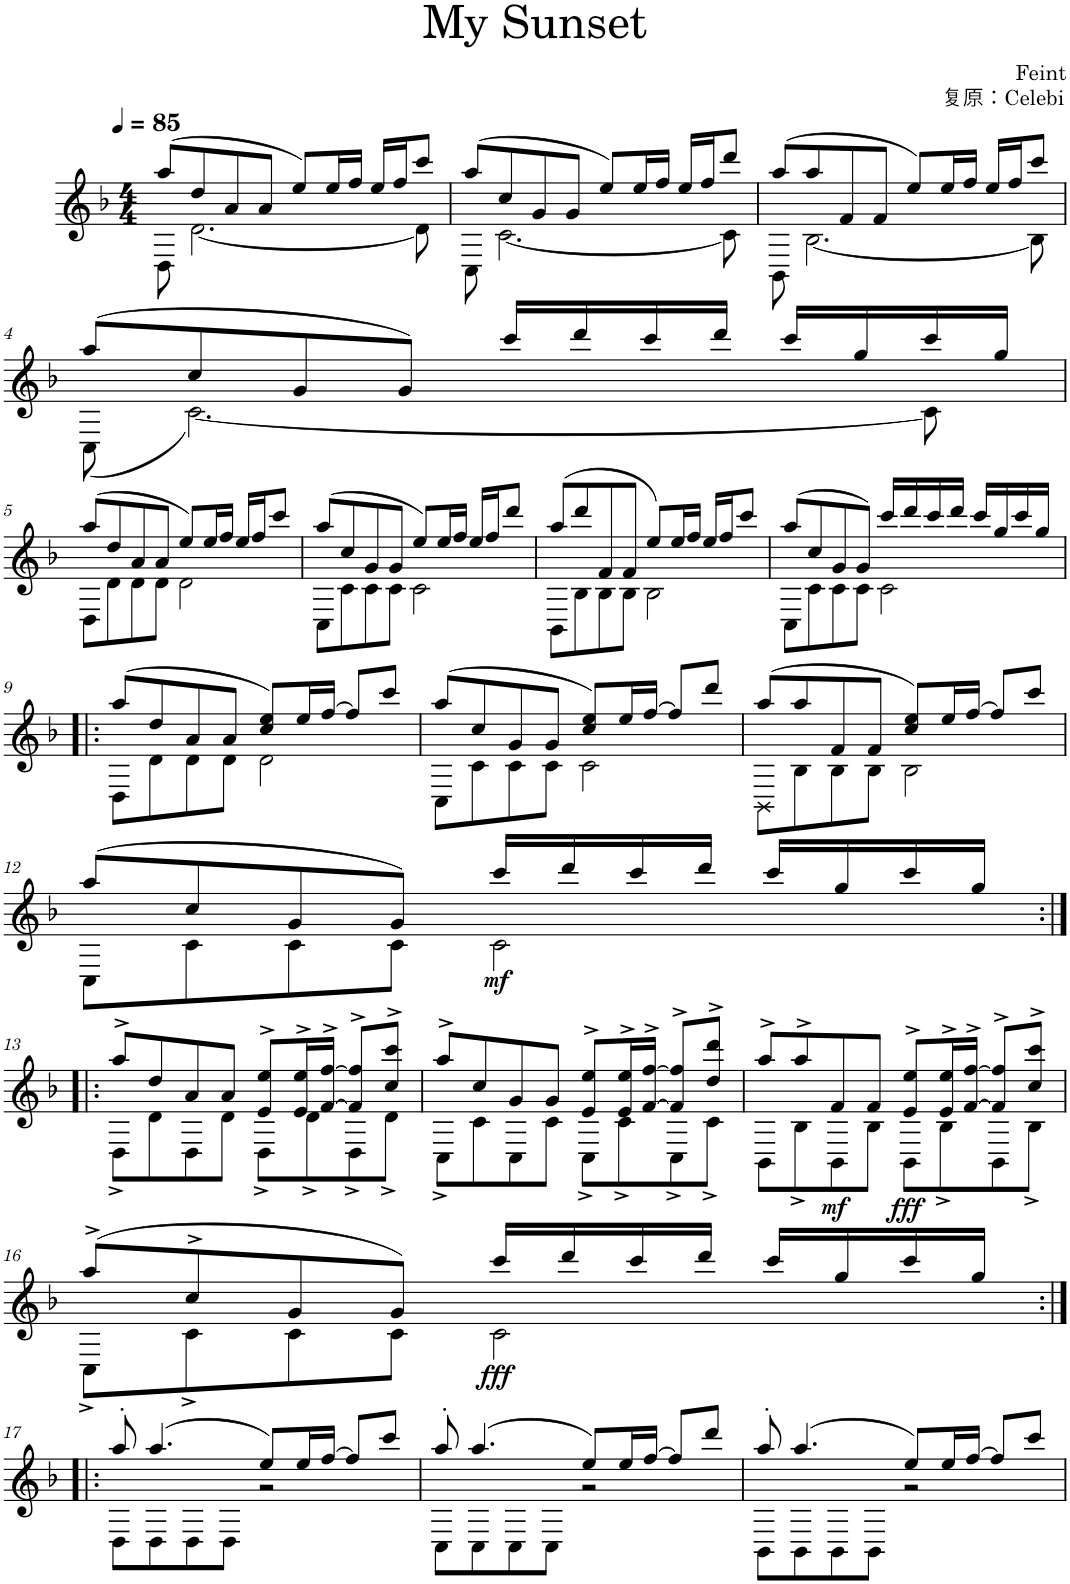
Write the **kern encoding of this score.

**kern	**dynam
*part1	*part1
*staff1	*staff1
*I"Piano	*
*I'Pno.	*
*clefG2	*
*k[b-]	*
*M4/4	*
*MM85	*
=1	=1
*^	*
(8aa/L	8D\	.
8dd/	[2.d\	.
8a/	.	.
8a/J	.	.
8ee/L)	.	.
16ee/L	.	.
16ff/JJ	.	.
16ee/LL	.	.
16ff/J	.	.
8ccc/J	8d\]	.
=2	=2	=2
(8aa/L	8C\	.
8cc/	[2.c\	.
8g/	.	.
8g/J	.	.
8ee/L)	.	.
16ee/L	.	.
16ff/JJ	.	.
16ee/LL	.	.
16ff/J	.	.
8ddd/J	8c\]	.
=3	=3	=3
(8aa/L	8BB-\	.
8aa/	[2.B-\	.
8f/	.	.
8f/J	.	.
8ee/L)	.	.
16ee/L	.	.
16ff/JJ	.	.
16ee/LL	.	.
16ff/J	.	.
8ccc/J	8B-\]	.
!!LO:LB:g=z	!!
=4	=4	=4
(8aa/L	(8C\	.
8cc/	[2.c\)	.
8g/	.	.
8g/J)	.	.
16ccc/LL	.	.
16ddd/	.	.
16ccc/	.	.
16ddd/JJ	.	.
16ccc/LL	.	.
16gg/	.	.
16ccc/	8c\]	.
16gg/JJ	.	.
!!LO:LB:g=z	!!
=5	=5	=5
(8aa/L	8D\L	.
8dd/	8d\	.
8a/	8d\	.
8a/J	8d\J	.
8ee/L)	2d\	.
16ee/L	.	.
16ff/JJ	.	.
16ee/LL	.	.
16ff/J	.	.
8ccc/J	.	.
=6	=6	=6
(8aa/L	8C\L	.
8cc/	8c\	.
8g/	8c\	.
8g/J	8c\J	.
8ee/L)	2c\	.
16ee/L	.	.
16ff/JJ	.	.
16ee/LL	.	.
16ff/J	.	.
8ddd/J	.	.
=7	=7	=7
(8aa/L	8BB-\L	.
8ddd/	8B-\	.
8f/	8B-\	.
8f/J	8B-\J	.
8ee/L)	2B-\	.
16ee/L	.	.
16ff/JJ	.	.
16ee/LL	.	.
16ff/J	.	.
8ccc/J	.	.
=8	=8	=8
(8aa/L	8C\L	.
8cc/	8c\	.
8g/	8c\	.
8g/J)	8c\J	.
16ccc/LL	2c\	.
16ddd/	.	.
16ccc/	.	.
16ddd/JJ	.	.
16ccc/LL	.	.
16gg/	.	.
16ccc/	.	.
16gg/JJ	.	.
!!LO:LB:g=z	!!
=9!|:	=9!|:	=9!|:
(8aa/L	8D\L	.
8dd/	8d\	.
8a/	8d\	.
8a/J	8d\J	.
8cc/ 8ee/L)	2d\	.
16ee/L	.	.
[16ff/JJ	.	.
8ff/L]	.	.
8ccc/J	.	.
=10	=10	=10
(8aa/L	8C\L	.
8cc/	8c\	.
8g/	8c\	.
8g/J	8c\J	.
8cc/ 8ee/L)	2c\	.
16ee/L	.	.
[16ff/JJ	.	.
8ff/L]	.	.
8ddd/J	.	.
=11	=11	=11
(8aa/L	8BB-\L	.
8aa/	8B-\	.
8f/	8B-\	.
8f/J	8B-\J	.
8cc/ 8ee/L)	2B-\	.
16ee/L	.	.
[16ff/JJ	.	.
8ff/L]	.	.
8ccc/J	.	.
!!LO:LB:g=z	!!
=12	=12	=12
(8aa/L	8C\L	.
8cc/	8c\	.
8g/	8c\	.
8g/J)	8c\J	.
!	!	!LO:DY:b
16ccc/LL	2c\	mf
16ddd/	.	.
16ccc/	.	.
16ddd/JJ	.	.
16ccc/LL	.	.
16gg/	.	.
16ccc/	.	.
16gg/JJ	.	.
!!LO:LB:g=z	!!
=13:|!|:	=13:|!|:	=13:|!|:
8aa^/L	8D^\L	.
8dd/	8d\	.
8a/	8D\	.
8a/J	8d\J	.
8e/^ 8ee/^L	8D^\L	.
16e/^ 16ee/^L	8d^\	.
[16f/^ [16ff/^JJ	.	.
8f/]^ 8ff/]^L	8D^\	.
8cc/^ 8ccc/^J	8d^\J	.
=14	=14	=14
8aa^/L	8C^\L	.
8cc/	8c\	.
8g/	8C\	.
8g/J	8c\J	.
8e/^ 8ee/^L	8C^\L	.
16e/^ 16ee/^L	8c^\	.
[16f/^ [16ff/^JJ	.	.
8f/]^ 8ff/]^L	8C^\	.
8dd/^ 8ddd/^J	8c^\J	.
=15	=15	=15
8aa^/L	8BB-\L	.
8aa^/	8B-^\	.
!	!	!LO:DY:b
8f/	8BB-\	mf
8f/J	8B-\J	.
!	!	!LO:DY:b
8e/^ 8ee/^L	8BB-\L	fff
16e/^ 16ee/^L	8B-^\	.
[16f/^ [16ff/^JJ	.	.
8f/]^ 8ff/]^L	8BB-\	.
8cc/^ 8ccc/^J	8B-^\J	.
!!LO:LB:g=z	!!
=16	=16	=16
(8aa^/L	8C^\L	.
8cc^/	8c^\	.
8g/	8c\	.
8g/J)	8c\J	.
!	!	!LO:DY:b
16ccc/LL	2c\	fff
16ddd/	.	.
16ccc/	.	.
16ddd/JJ	.	.
16ccc/LL	.	.
16gg/	.	.
16ccc/	.	.
16gg/JJ	.	.
!!LO:LB:g=z	!!
=17:|!|:	=17:|!|:	=17:|!|:
8aa'/	8D\L	.
(4.aa/	8D\	.
.	8D\	.
.	8D\J	.
8ee/L)	2r	.
16ee/L	.	.
[16ff/JJ	.	.
8ff/L]	.	.
8ccc/J	.	.
=18	=18	=18
8aa'/	8C\L	.
(4.aa/	8C\	.
.	8C\	.
.	8C\J	.
8ee/L)	2r	.
16ee/L	.	.
[16ff/JJ	.	.
8ff/L]	.	.
8ddd/J	.	.
=19	=19	=19
8aa'/	8BB-\L	.
(4.aa/	8BB-\	.
.	8BB-\	.
.	8BB-\J	.
8ee/L)	2r	.
16ee/L	.	.
[16ff/JJ	.	.
8ff/L]	.	.
8ccc/J	.	.
*v	*v	*
=	=
*-	*-
